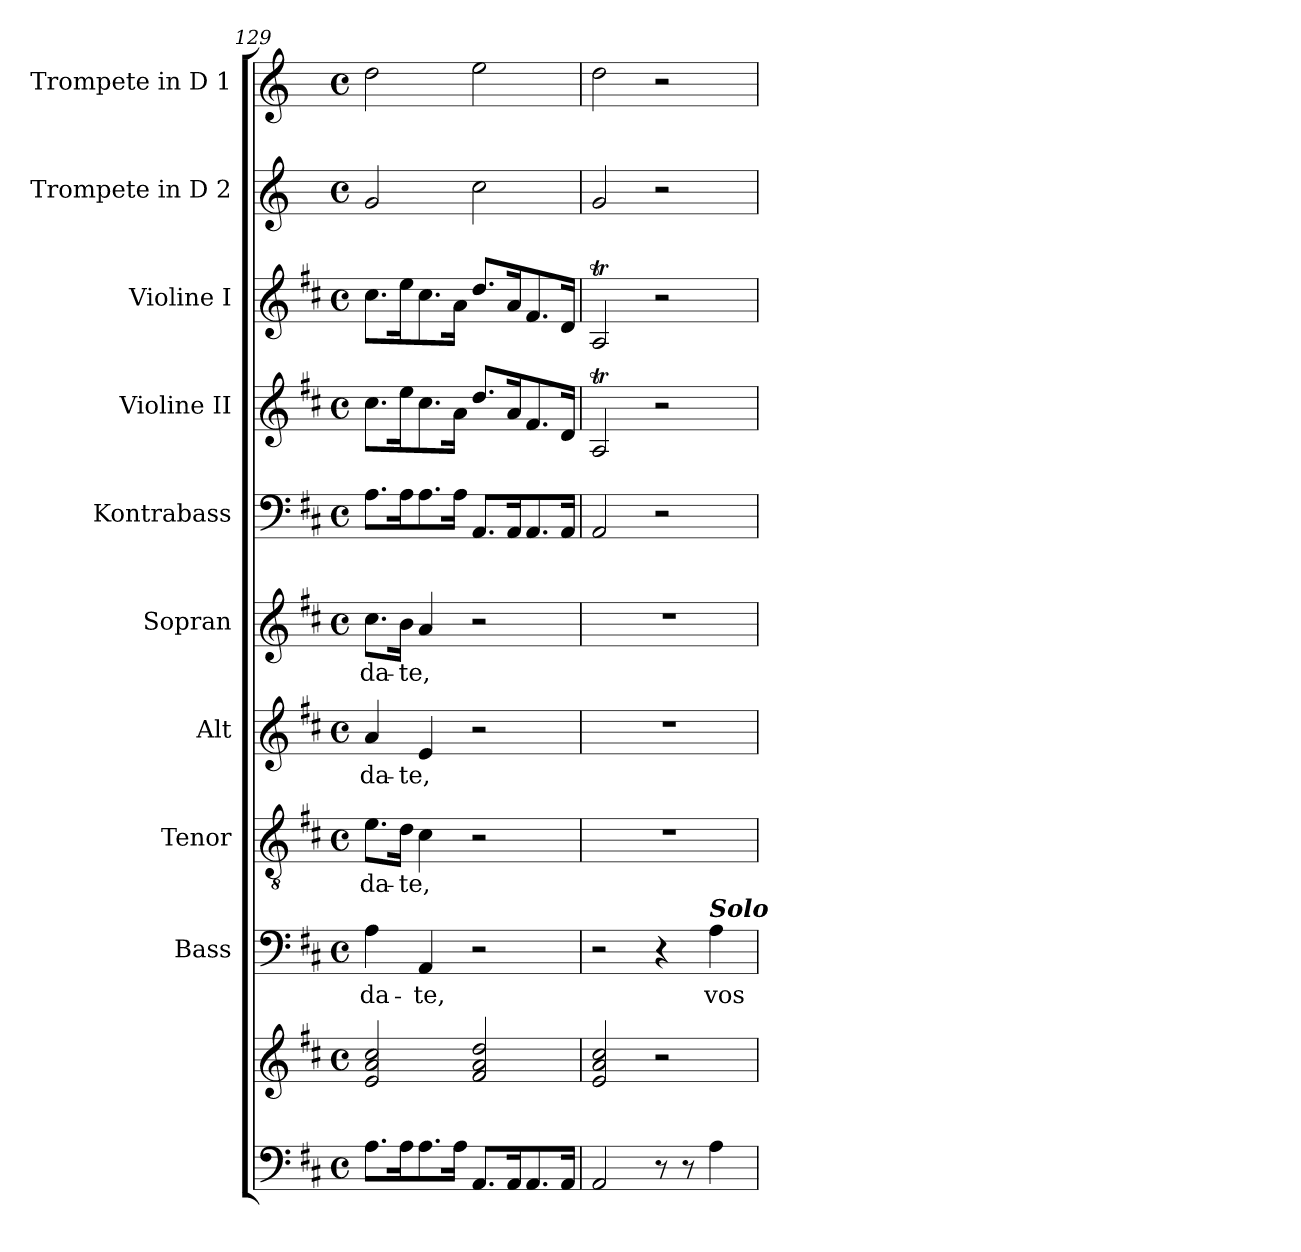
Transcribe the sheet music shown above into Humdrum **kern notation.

**kern	**kern	**kern	**text	**kern	**text	**kern	**text	**kern	**text	**kern	**kern	**kern	**kern	**kern
*part10	*part10	*part9	*part9	*part8	*part8	*part7	*part7	*part6	*part6	*part5	*part4	*part3	*part2	*part1
*staff11	*staff10	*staff9	*staff9	*staff8	*staff8	*staff7	*staff7	*staff6	*staff6	*staff5	*staff4	*staff3	*staff2	*staff1
*	*	*I"Bass	*	*I"Tenor	*	*I"Alt	*	*I"Sopran	*	*I"Kontrabass	*I"Violine II	*I"Violine I	*I"Trompete in D 2	*I"Trompete in D 1
*	*	*I'B.	*	*I'T.	*	*I'A.	*	*I'S.	*	*I'Kb.	*I'Vl. II	*I'Vl. I	*I'Trp. D 2	*I'Trp. D 1
*clefF4	*clefG2	*clefF4	*	*clefGv2	*	*clefG2	*	*clefG2	*	*clefF4	*clefG2	*clefG2	*clefG2	*clefG2
*	*	*	*	*	*	*	*	*	*	*ITrd7c12	*	*	*ITrd-1c-2	*ITrd-1c-2
*k[f#c#]	*k[f#c#]	*k[f#c#]	*	*k[f#c#]	*	*k[f#c#]	*	*k[f#c#]	*	*k[f#c#]	*k[f#c#]	*k[f#c#]	*k[f#c#]	*k[f#c#]
*D:	*D:	*D:	*	*D:	*	*D:	*	*D:	*	*D:	*D:	*D:	*D:	*D:
*M4/4	*M4/4	*M4/4	*	*M4/4	*	*M4/4	*	*M4/4	*	*M4/4	*M4/4	*M4/4	*M4/4	*M4/4
*met(c)	*met(c)	*met(c)	*	*met(c)	*	*met(c)	*	*met(c)	*	*met(c)	*met(c)	*met(c)	*met(c)	*met(c)
=129	=129	=129	=129	=129	=129	=129	=129	=129	=129	=129	=129	=129	=129	=129
!	!	!	!LO:LY:b	!	!LO:LY:b	!	!LO:LY:b	!	!LO:LY:b	!	!	!	!	!
8.A\L	2e/ 2a/ 2cc#/	4A\	da-	8.e\L	da-	4a/	da-	8.cc#\L	da-	8.AA\L	8.cc#\L	8.cc#\L	2a/	2ee\
16A\k	.	.	.	16d\Jk	.	.	.	16b\Jk	.	16AA\k	16ee\k	16ee\k	.	.
!	!	!	!LO:LY:b	!	!LO:LY:b	!	!LO:LY:b	!	!LO:LY:b	!	!	!	!	!
8.A\	.	4AA/	-te,	4c#\	-te,	4e/	-te,	4a/	-te,	8.AA\	8.cc#\	8.cc#\	.	.
16A\Jk	.	.	.	.	.	.	.	.	.	16AA\Jk	16a\Jk	16a\Jk	.	.
8.AA/L	2f#/ 2a/ 2dd/	2r	.	2r	.	2r	.	2r	.	8.AAA/L	8.dd/L	8.dd/L	2dd\	2ff#\
16AA/k	.	.	.	.	.	.	.	.	.	16AAA/k	16a/k	16a/k	.	.
8.AA/	.	.	.	.	.	.	.	.	.	8.AAA/	8.f#/	8.f#/	.	.
16AA/Jk	.	.	.	.	.	.	.	.	.	16AAA/Jk	16d/Jk	16d/Jk	.	.
!!LO:PB:g=z
=130	=130	=130	=130	=130	=130	=130	=130	=130	=130	=130	=130	=130	=130	=130
2AA/	2e/ 2a/ 2cc#/	2r	.	1r	.	1r	.	1r	.	2AAA/	2AT/	2AT/	2a/	2ee\
8r	2r	4r	.	.	.	.	.	.	.	2r	2r	2r	2r	2r
8r	.	.	.	.	.	.	.	.	.	.	.	.	.	.
!	!	!LO:TX:a:Bi:t=Solo	!	!	!	!	!	!	!	!	!	!	!	!
!	!	!	!LO:LY:b	!	!	!	!	!	!	!	!	!	!	!
4A\	.	4A\	vos	.	.	.	.	.	.	.	.	.	.	.
=	=	=	=	=	=	=	=	=	=	=	=	=	=	=
*-	*-	*-	*-	*-	*-	*-	*-	*-	*-	*-	*-	*-	*-	*-
